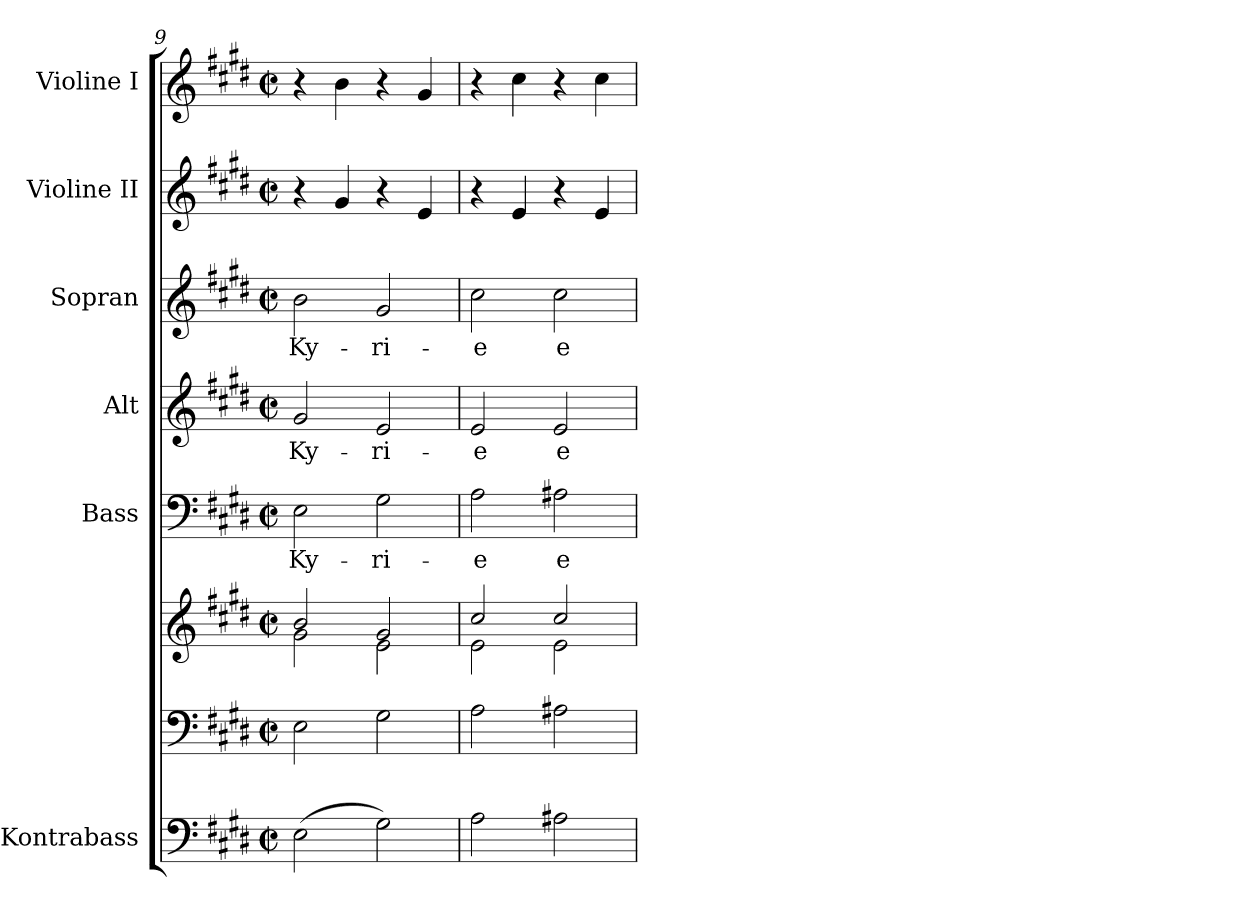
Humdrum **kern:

**kern	**kern	**kern	**kern	**text	**kern	**text	**kern	**text	**kern	**kern
*part7	*part6	*part6	*part5	*part5	*part4	*part4	*part3	*part3	*part2	*part1
*staff8	*staff7	*staff6	*staff5	*staff5	*staff4	*staff4	*staff3	*staff3	*staff2	*staff1
*I"Kontrabass	*	*	*I"Bass	*	*I"Alt	*	*I"Sopran	*	*I"Violine II	*I"Violine I
*I'Kb.	*	*	*I'B.	*	*I'A.	*	*I'S.	*	*I'Vl. II	*I'Vl. I
*clefF4	*clefF4	*clefG2	*clefF4	*	*clefG2	*	*clefG2	*	*clefG2	*clefG2
*ITrd7c12	*	*	*	*	*	*	*	*	*	*
*k[f#c#g#d#]	*k[f#c#g#d#]	*k[f#c#g#d#]	*k[f#c#g#d#]	*	*k[f#c#g#d#]	*	*k[f#c#g#d#]	*	*k[f#c#g#d#]	*k[f#c#g#d#]
*E:	*E:	*E:	*E:	*	*E:	*	*E:	*	*E:	*E:
*M2/2	*M2/2	*M2/2	*M2/2	*	*M2/2	*	*M2/2	*	*M2/2	*M2/2
*met(c|)	*met(c|)	*met(c|)	*met(c|)	*	*met(c|)	*	*met(c|)	*	*met(c|)	*met(c|)
=9	=9	=9	=9	=9	=9	=9	=9	=9	=9	=9
*	*	*^	*	*	*	*	*	*	*	*
!	!	!	!	!	!LO:LY:b	!	!LO:LY:b	!	!LO:LY:b	!	!
(>2EE\	2E\	2b/	2g#\	2E\	Ky-	2g#/	Ky-	2b\	Ky-	4r	4r
.	.	.	.	.	.	.	.	.	.	4g#/	4b\
!	!	!	!	!	!LO:LY:b	!	!LO:LY:b	!	!LO:LY:b	!	!
2GG#\)	2G#\	2g#/	2e\	2G#\	-ri-	2e/	-ri-	2g#/	-ri-	4r	4r
.	.	.	.	.	.	.	.	.	.	4e/	4g#/
=10	=10	=10	=10	=10	=10	=10	=10	=10	=10	=10	=10
!	!	!	!	!	!LO:LY:b	!	!LO:LY:b	!	!LO:LY:b	!	!
2AA\	2A\	2cc#/	2e\	2A\	-e	2e/	-e	2cc#\	-e	4r	4r
.	.	.	.	.	.	.	.	.	.	4e/	4cc#\
!	!	!	!	!	!LO:LY:b	!	!LO:LY:b	!	!LO:LY:b	!	!
2AA#X\	2A#X\	2cc#/	2e\	2A#X\	e-	2e/	e-	2cc#\	e-	4r	4r
.	.	.	.	.	.	.	.	.	.	4e/	4cc#\
*	*	*v	*v	*	*	*	*	*	*	*	*
=	=	=	=	=	=	=	=	=	=	=
*-	*-	*-	*-	*-	*-	*-	*-	*-	*-	*-
